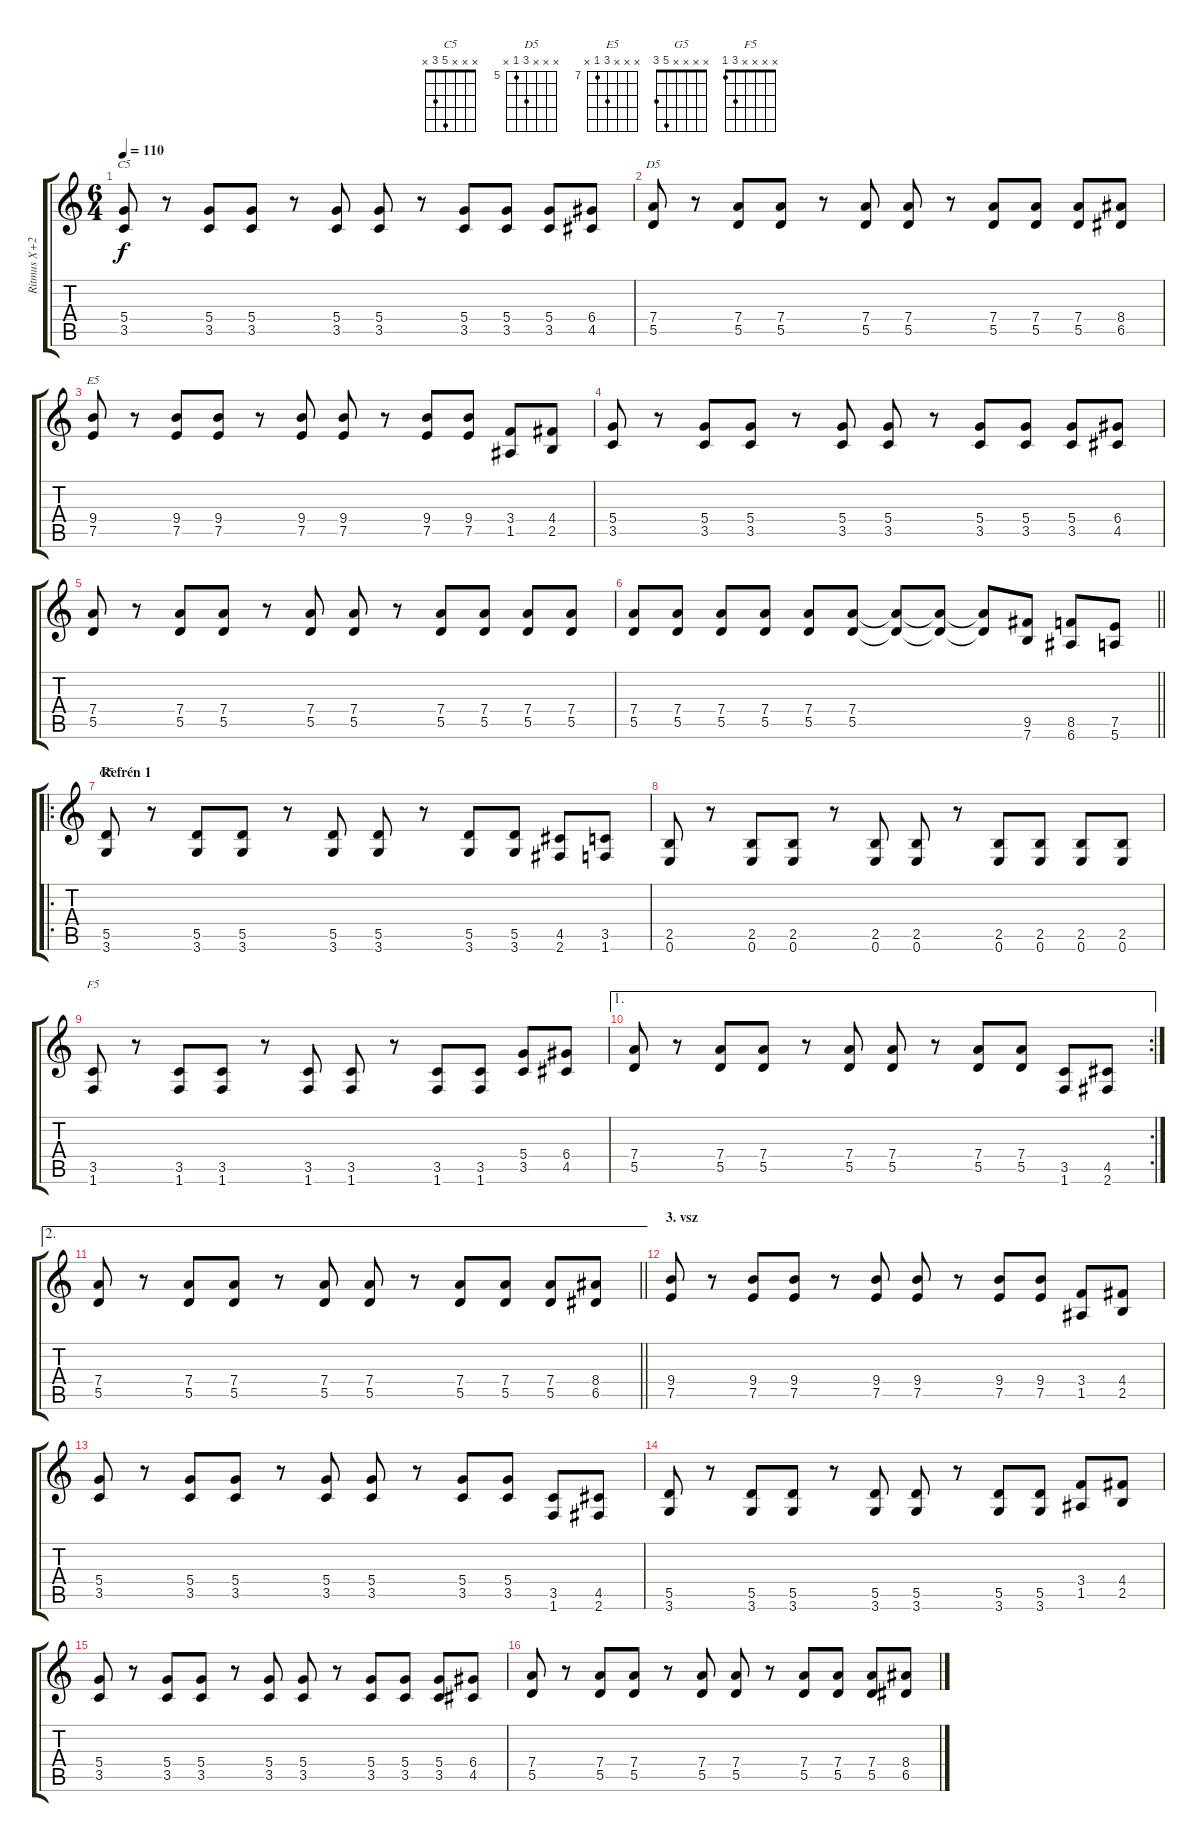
\track ("Ritmus X+2: RiChi (Blackmore)" "Ritmus X+2") {instrument overdrivenguitar}
\staff {score tabs}
\tuning (E4 B3 G3 D3 A2 E2) {hide}
\chord ("C5" x x x 5 3 x)
\chord ("D5" x x x 7 5 x) {firstfret 5}
\chord ("E5" x x x 9 7 x) {firstfret 7}
\chord ("G5" x x x x 5 3)
\chord ("F5" x x x x 3 1)
\ts (6 4)
\tempo 110
\clef g2
\ks c
(5.4 3.5).8{ch "C5" dy f} r.8 (5.4 3.5).8 (5.4 3.5).8 r.8 (5.4 3.5).8 (5.4 3.5).8 r.8 (5.4 3.5).8 (5.4 3.5).8 (5.4 3.5).8 (6.4 4.5).8 |
(7.4 5.5).8{ch "D5"} r.8 (7.4 5.5).8 (7.4 5.5).8 r.8 (7.4 5.5).8 (7.4 5.5).8 r.8 (7.4 5.5).8 (7.4 5.5).8 (7.4 5.5).8 (8.4 6.5).8 |
(9.4 7.5).8{ch "E5"} r.8 (9.4 7.5).8 (9.4 7.5).8 r.8 (9.4 7.5).8 (9.4 7.5).8 r.8 (9.4 7.5).8 (9.4 7.5).8 (3.4 1.5).8 (4.4 2.5).8 |
(5.4 3.5).8 r.8 (5.4 3.5).8 (5.4 3.5).8 r.8 (5.4 3.5).8 (5.4 3.5).8 r.8 (5.4 3.5).8 (5.4 3.5).8 (5.4 3.5).8 (6.4 4.5).8 |
(7.4 5.5).8 r.8 (7.4 5.5).8 (7.4 5.5).8 r.8 (7.4 5.5).8 (7.4 5.5).8 r.8 (7.4 5.5).8 (7.4 5.5).8 (7.4 5.5).8 (7.4 5.5).8 |
\barLineRight lightlight
(7.4 5.5).8 (7.4 5.5).8 (7.4 5.5).8 (7.4 5.5).8 (7.4 5.5).8 (7.4 5.5).8 (7.4{t} 5.5{t}).8 (7.4{t} 5.5{t}).8 (7.4{t} 5.5{t}).8 (9.5 7.6).8 (8.5 6.6).8 (7.5 5.6).8 |
\ro
\section ("" "Refrén 1")
(5.5 3.6).8{ch "G5"} r.8 (5.5 3.6).8 (5.5 3.6).8 r.8 (5.5 3.6).8 (5.5 3.6).8 r.8 (5.5 3.6).8 (5.5 3.6).8 (4.5 2.6).8 (3.5 1.6).8 |
(2.5 0.6).8 r.8 (2.5 0.6).8 (2.5 0.6).8 r.8 (2.5 0.6).8 (2.5 0.6).8 r.8 (2.5 0.6).8 (2.5 0.6).8 (2.5 0.6).8 (2.5 0.6).8 |
(3.5 1.6).8{ch "F5"} r.8 (3.5 1.6).8 (3.5 1.6).8 r.8 (3.5 1.6).8 (3.5 1.6).8 r.8 (3.5 1.6).8 (3.5 1.6).8 (5.4 3.5).8 (6.4 4.5).8 |
\ae 1
\rc 2
(7.4 5.5).8 r.8 (7.4 5.5).8 (7.4 5.5).8 r.8 (7.4 5.5).8 (7.4 5.5).8 r.8 (7.4 5.5).8 (7.4 5.5).8 (3.5 1.6).8 (4.5 2.6).8 |
\ae 2
\barLineRight lightlight
(7.4 5.5).8 r.8 (7.4 5.5).8 (7.4 5.5).8 r.8 (7.4 5.5).8 (7.4 5.5).8 r.8 (7.4 5.5).8 (7.4 5.5).8 (7.4 5.5).8 (8.4 6.5).8 |
\section ("" "3. vsz")
(9.4 7.5).8 r.8 (9.4 7.5).8 (9.4 7.5).8 r.8 (9.4 7.5).8 (9.4 7.5).8 r.8 (9.4 7.5).8 (9.4 7.5).8 (3.4 1.5).8 (4.4 2.5).8 |
(5.4 3.5).8 r.8 (5.4 3.5).8 (5.4 3.5).8 r.8 (5.4 3.5).8 (5.4 3.5).8 r.8 (5.4 3.5).8 (5.4 3.5).8 (3.5 1.6).8 (4.5 2.6).8 |
(5.5 3.6).8 r.8 (5.5 3.6).8 (5.5 3.6).8 r.8 (5.5 3.6).8 (5.5 3.6).8 r.8 (5.5 3.6).8 (5.5 3.6).8 (3.4 1.5).8 (4.4 2.5).8 |
(5.4 3.5).8 r.8 (5.4 3.5).8 (5.4 3.5).8 r.8 (5.4 3.5).8 (5.4 3.5).8 r.8 (5.4 3.5).8 (5.4 3.5).8 (5.4 3.5).8 (6.4 4.5).8 |
(7.4 5.5).8 r.8 (7.4 5.5).8 (7.4 5.5).8 r.8 (7.4 5.5).8 (7.4 5.5).8 r.8 (7.4 5.5).8 (7.4 5.5).8 (7.4 5.5).8 (8.4 6.5).8
